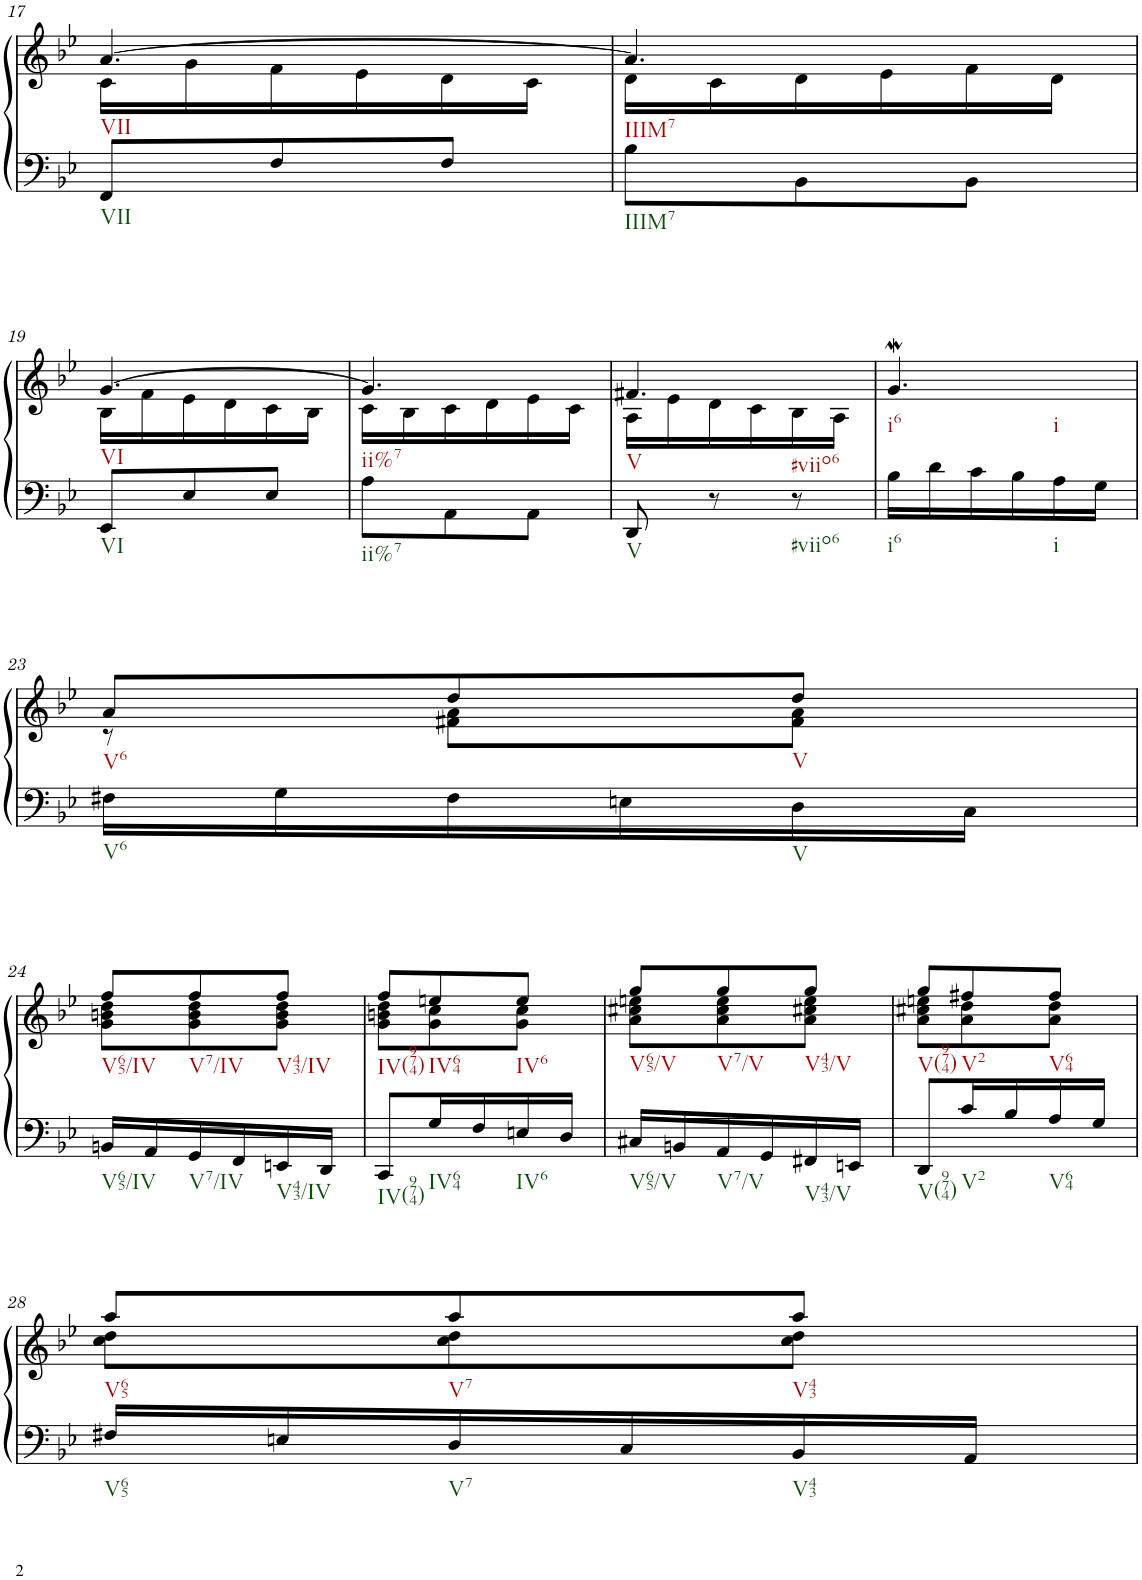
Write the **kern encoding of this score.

**kern	**kern
*part1	*part1
*staff2	*staff1
*I"unbenannt1	*
!!LO:PB:g=z
*clefF4	*clefG2
*k[b-e-]	*k[b-e-]
*M3/8	*M3/8
=17	=17
*	*^
8FF/L	[4.a/	16c\LL
.	.	16g\
8F/	.	16f\
.	.	16e-\
8F/J	.	16d\
.	.	16c\JJ
=18	=18	=18
8B-\L	4.a/]	16d\LL
.	.	16c\
8BB-\	.	16d\
.	.	16e-\
8BB-\J	.	16f\
.	.	16d\JJ
!!LO:LB:g=z	!!
=19	=19	=19
8EE-/L	[4.g/	16B-\LL
.	.	16f\
8E-/	.	16e-\
.	.	16d\
8E-/J	.	16c\
.	.	16B-\JJ
=20	=20	=20
8A\L	4.g/]	16c\LL
.	.	16B-\
8AA\	.	16c\
.	.	16d\
8AA\J	.	16e-\
.	.	16c\JJ
=21	=21	=21
8DD/	4.f#X/	16A\LL
.	.	16e-\
8r	.	16d\
.	.	16c\
8r	.	16B-\
.	.	16A\JJ
*	*v	*v
=22	=22
16B-\LL	4.gW/
16d\	.
16c\	.
16B-\	.
16A\	.
16G\JJ	.
!!LO:LB:g=z
=23	=23
*	*^
16F#X\LL	8a/L	8r
16G\	.	.
16F#\	8dd/	8f#X\ 8a\L
16En\	.	.
16D\	8dd/J	8f#\ 8a\J
16C\JJ	.	.
!!LO:LB:g=z	!!
=24	=24	=24
16BBn/LL	8ff/L	8g\ 8bn\ 8dd\L
16AA/	.	.
16GG/	8ff/	8g\ 8b\ 8dd\
16FF/	.	.
16EEn/	8ff/J	8g\ 8b\ 8dd\J
16DD/JJ	.	.
=25	=25	=25
8CC/L	8ff/L	8g\ 8bn\ 8dd\L
16G/L	8een/	8g\ 8cc\
16F/	.	.
16En/	8ee/J	8g\ 8cc\J
16D/JJ	.	.
=26	=26	=26
16C#X/LL	8gg/L	8a\ 8cc#X\ 8een\L
16BBn/	.	.
16AA/	8gg/	8a\ 8cc#\ 8ee\
16GG/	.	.
16FF#X/	8gg/J	8a\ 8cc#X\ 8ee\J
16EEn/JJ	.	.
=27	=27	=27
8DD/L	8gg/L	8a\ 8cc#X\ 8een\L
16c/L	8ff#X/	8a\ 8dd\
16B-/	.	.
16A/	8ff#/J	8a\ 8dd\J
16G/JJ	.	.
!!LO:LB:g=z	!!
=28	=28	=28
16F#X/LL	8aa/L	8cc\ 8dd\L
16En/	.	.
16D/	8aa/	8cc\ 8dd\
16C/	.	.
16BB-/	8aa/J	8cc\ 8dd\J
16AA/JJ	.	.
*	*v	*v
=	=
*-	*-
